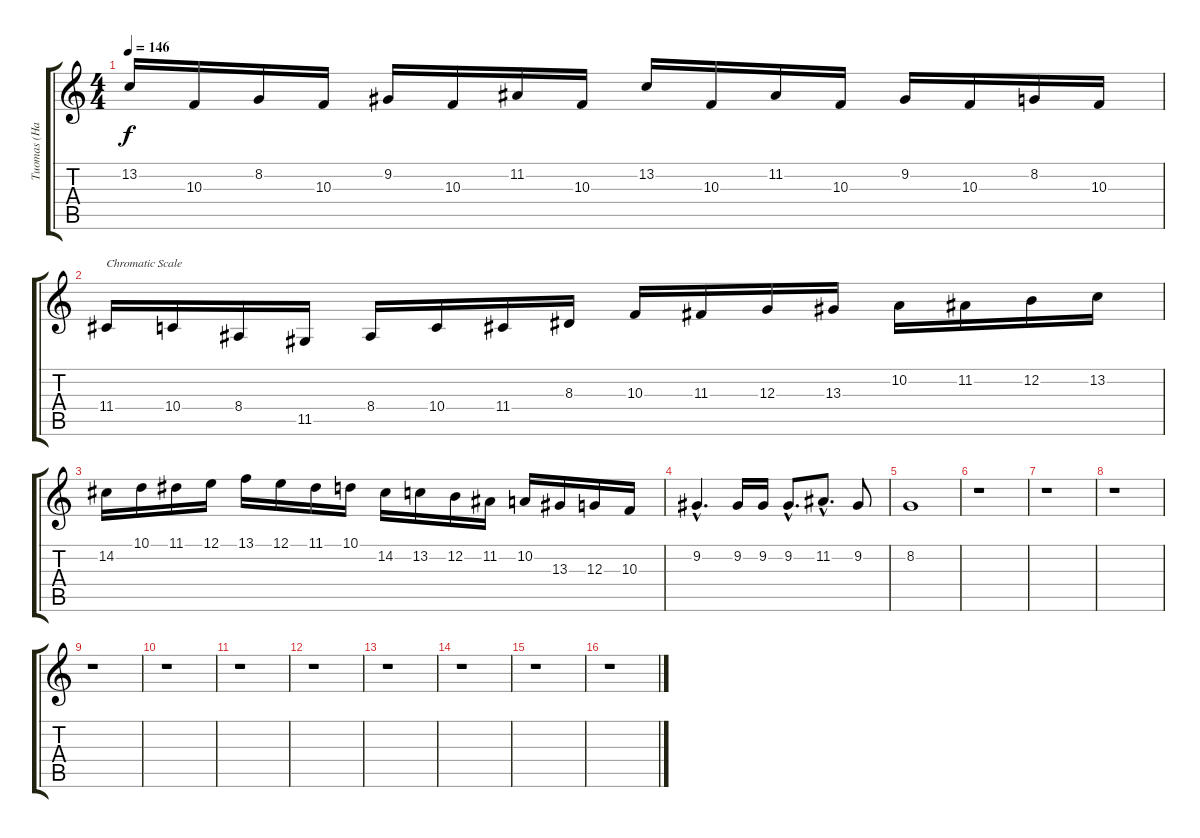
\track ("Tuomas (Harmony)" "Tuomas (Ha") {instrument pad1newage}
\staff {score tabs}
\tuning (E4 B3 G3 D3 A2 E2) {hide}
\ts (4 4)
\tempo 146
\clef g2
\ks c
13.2.16{dy f} 10.3.16 8.2.16 10.3.16 9.2.16 10.3.16 11.2.16 10.3.16 13.2.16 10.3.16 11.2.16 10.3.16 9.2.16 10.3.16 8.2.16 10.3.16 |
11.4.16{txt "Chromatic Scale"} 10.4.16 8.4.16 11.5.16 8.4.16 10.4.16 11.4.16 8.3.16 10.3.16 11.3.16 12.3.16 13.3.16 10.2.16 11.2.16 12.2.16 13.2.16 |
14.2.16 10.1.16 11.1.16 12.1.16 13.1.16 12.1.16 11.1.16 10.1.16 14.2.16 13.2.16 12.2.16 11.2.16 10.2.16 13.3.16 12.3.16 10.3.16 |
9.2{hac}.4{d} 9.2.16 9.2.16 9.2{hac}.8{d} 11.2{hac}.8{d} 9.2.8 |
8.2.1 |
r.1 |
r.1 |
r.1 |
r.1 |
r.1 |
r.1 |
r.1 |
r.1 |
r.1 |
r.1 |
r.1
